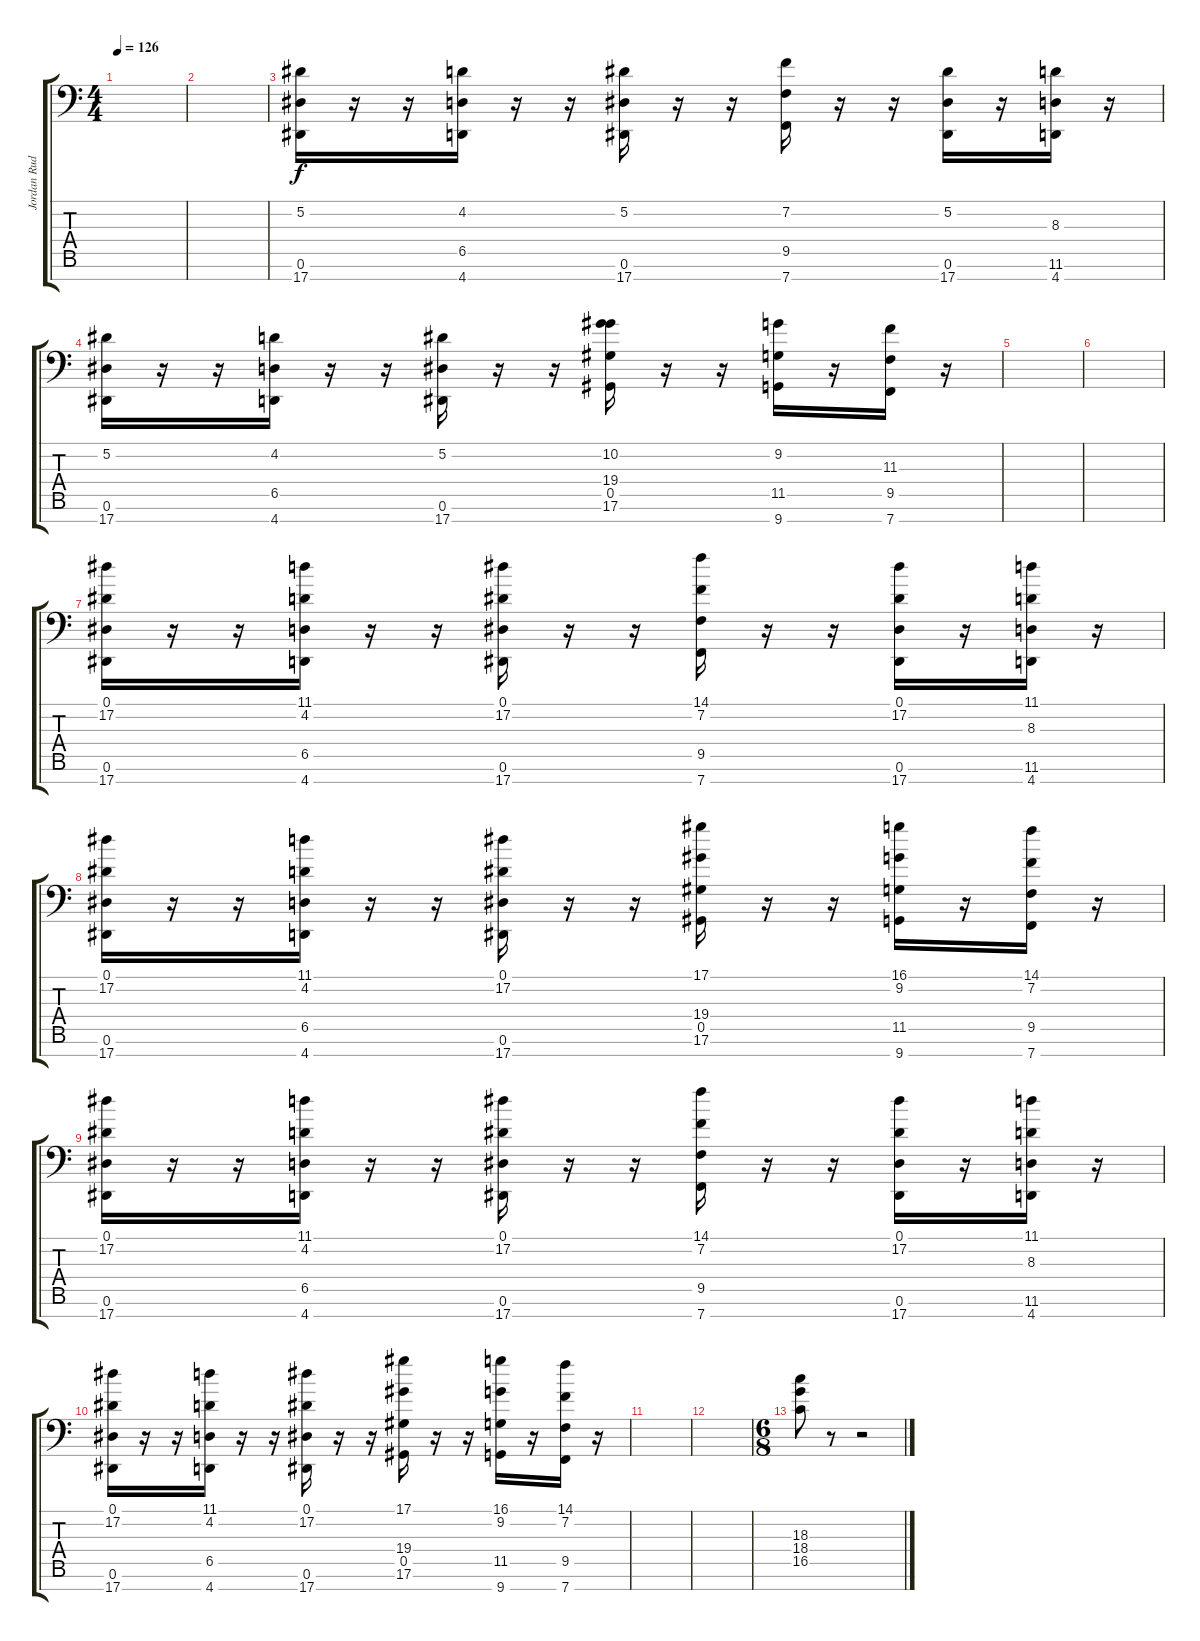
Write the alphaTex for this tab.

\track ("Jordan Rudess" "Jordan Rud") {instrument stringensemble1}
\staff {score tabs}
\tuning (Eb4 Bb3 Gb3 Db3 Ab2 Eb2 Bb1) {hide}
\ts (4 4)
\tempo 126
\clef f4
\ks c
|
|
(5.2 0.6 17.7).16 r.16 r.16 (4.2 6.5 4.7).16 r.16 r.16 (5.2 0.6 17.7).16 r.16 r.16 (7.2 9.5 7.7).16 r.16 r.16 (5.2 0.6 17.7).16 r.16 (8.3 11.6 4.7).16 r.16 |
(5.2 0.6 17.7).16 r.16 r.16 (4.2 6.5 4.7).16 r.16 r.16 (5.2 0.6 17.7).16 r.16 r.16 (10.2 19.4 0.5 17.6).16 r.16 r.16 (9.2 11.5 9.7).16 r.16 (11.3 9.5 7.7).16 r.16 |
|
|
(0.1 17.2 0.6 17.7).16 r.16 r.16 (11.1 4.2 6.5 4.7).16 r.16 r.16 (0.1 17.2 0.6 17.7).16 r.16 r.16 (14.1 7.2 9.5 7.7).16 r.16 r.16 (0.1 17.2 0.6 17.7).16 r.16 (11.1 8.3 11.6 4.7).16 r.16 |
(0.1 17.2 0.6 17.7).16 r.16 r.16 (11.1 4.2 6.5 4.7).16 r.16 r.16 (0.1 17.2 0.6 17.7).16 r.16 r.16 (17.1 19.4 0.5 17.6).16 r.16 r.16 (16.1 9.2 11.5 9.7).16 r.16 (14.1 7.2 9.5 7.7).16 r.16 |
(0.1 17.2 0.6 17.7).16 r.16 r.16 (11.1 4.2 6.5 4.7).16 r.16 r.16 (0.1 17.2 0.6 17.7).16 r.16 r.16 (14.1 7.2 9.5 7.7).16 r.16 r.16 (0.1 17.2 0.6 17.7).16 r.16 (11.1 8.3 11.6 4.7).16 r.16 |
(0.1 17.2 0.6 17.7).16 r.16 r.16 (11.1 4.2 6.5 4.7).16 r.16 r.16 (0.1 17.2 0.6 17.7).16 r.16 r.16 (17.1 19.4 0.5 17.6).16 r.16 r.16 (16.1 9.2 11.5 9.7).16 r.16 (14.1 7.2 9.5 7.7).16 r.16 |
|
|
\ts (6 8)
(18.3 18.4 16.5).8 r.8 r.2
